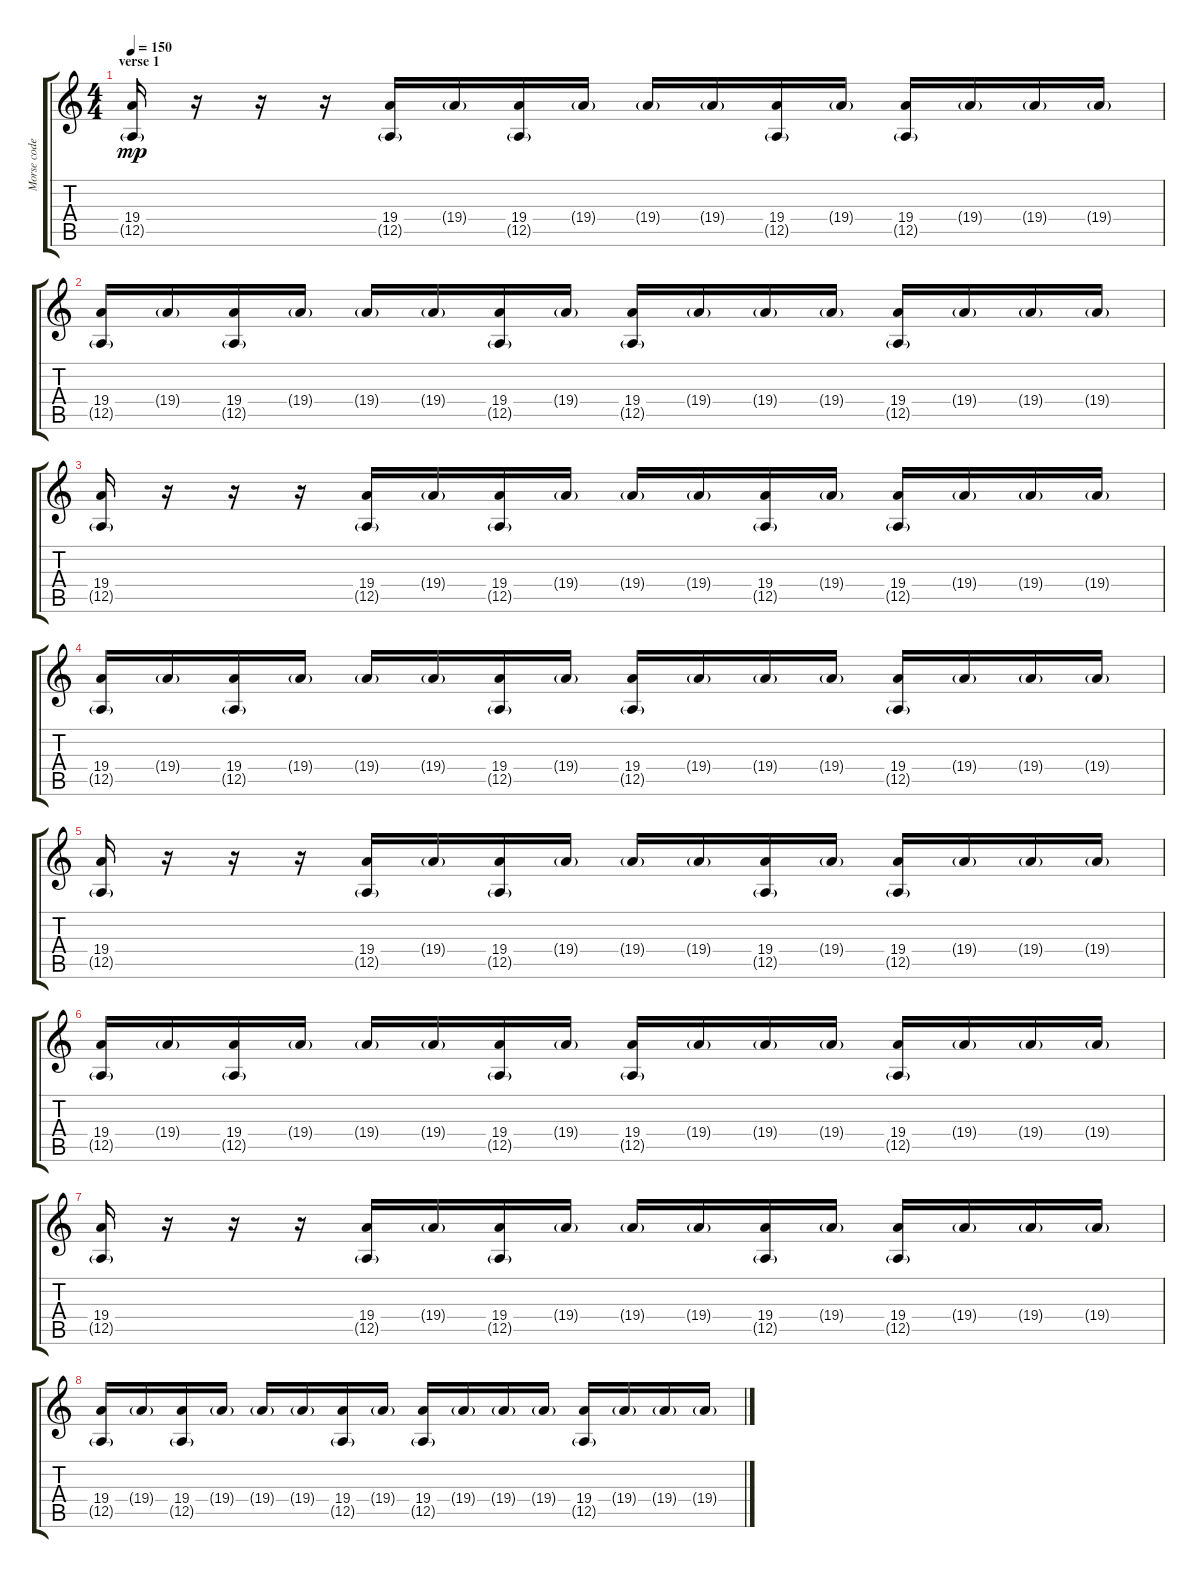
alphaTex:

\track ("Morse code" "Morse code") {instrument lead1square}
\staff {score tabs}
\tuning (E4 B3 G3 D3 A2 E2) {hide}
\ts (4 4)
\section ("" "verse 1")
\tempo 150
\clef g2
\ks c
(19.4 12.5{g}).16{dy mp} r.16 r.16 r.16 (19.4 12.5{g}).16 19.4{g}.16{balance 16} (19.4 12.5{g}).16{balance 8} 19.4{g}.16{balance 0} 19.4{g}.16{balance 4} 19.4{g}.16{balance 8} (19.4 12.5{g}).16{balance 8} 19.4{g}.16{balance 12} (19.4 12.5{g}).16{balance 8} 19.4{g}.16{balance 16} 19.4{g}.16{balance 12} 19.4{g}.16{balance 4} |
(19.4 12.5{g}).16{balance 8} 19.4{g}.16{balance 4} (19.4 12.5{g}).16{balance 8} 19.4{g}.16{balance 4} 19.4{g}.16{balance 0} 19.4{g}.16{balance 4} (19.4 12.5{g}).16{balance 8} 19.4{g}.16{balance 12} (19.4 12.5{g}).16{balance 8} 19.4{g}.16{balance 12} 19.4{g}.16{balance 16} 19.4{g}.16{balance 12} (19.4 12.5{g}).16{balance 8} 19.4{g}.16{balance 4} 19.4{g}.16{balance 0} 19.4{g}.16{balance 4} |
(19.4 12.5{g}).16 r.16 r.16 r.16 (19.4 12.5{g}).16 19.4{g}.16{balance 16} (19.4 12.5{g}).16{balance 8} 19.4{g}.16{balance 0} 19.4{g}.16{balance 4} 19.4{g}.16{balance 8} (19.4 12.5{g}).16{balance 8} 19.4{g}.16{balance 12} (19.4 12.5{g}).16{balance 8} 19.4{g}.16{balance 16} 19.4{g}.16{balance 12} 19.4{g}.16{balance 4} |
(19.4 12.5{g}).16{balance 8} 19.4{g}.16{balance 4} (19.4 12.5{g}).16{balance 8} 19.4{g}.16{balance 4} 19.4{g}.16{balance 0} 19.4{g}.16{balance 4} (19.4 12.5{g}).16{balance 8} 19.4{g}.16{balance 12} (19.4 12.5{g}).16{balance 8} 19.4{g}.16{balance 12} 19.4{g}.16{balance 16} 19.4{g}.16{balance 12} (19.4 12.5{g}).16{balance 8} 19.4{g}.16{balance 4} 19.4{g}.16{balance 0} 19.4{g}.16{balance 4} |
(19.4 12.5{g}).16 r.16 r.16 r.16 (19.4 12.5{g}).16 19.4{g}.16{balance 16} (19.4 12.5{g}).16{balance 8} 19.4{g}.16{balance 0} 19.4{g}.16{balance 4} 19.4{g}.16{balance 8} (19.4 12.5{g}).16{balance 8} 19.4{g}.16{balance 12} (19.4 12.5{g}).16{balance 8} 19.4{g}.16{balance 16} 19.4{g}.16{balance 12} 19.4{g}.16{balance 4} |
(19.4 12.5{g}).16{balance 8} 19.4{g}.16{balance 4} (19.4 12.5{g}).16{balance 8} 19.4{g}.16{balance 4} 19.4{g}.16{balance 0} 19.4{g}.16{balance 4} (19.4 12.5{g}).16{balance 8} 19.4{g}.16{balance 12} (19.4 12.5{g}).16{balance 8} 19.4{g}.16{balance 12} 19.4{g}.16{balance 16} 19.4{g}.16{balance 12} (19.4 12.5{g}).16{balance 8} 19.4{g}.16{balance 4} 19.4{g}.16{balance 0} 19.4{g}.16{balance 4} |
(19.4 12.5{g}).16 r.16 r.16 r.16 (19.4 12.5{g}).16 19.4{g}.16{balance 16} (19.4 12.5{g}).16{balance 8} 19.4{g}.16{balance 0} 19.4{g}.16{balance 4} 19.4{g}.16{balance 8} (19.4 12.5{g}).16{balance 8} 19.4{g}.16{balance 12} (19.4 12.5{g}).16{balance 8} 19.4{g}.16{balance 16} 19.4{g}.16{balance 12} 19.4{g}.16{balance 4} |
(19.4 12.5{g}).16{balance 8} 19.4{g}.16{balance 4} (19.4 12.5{g}).16{balance 8} 19.4{g}.16{balance 4} 19.4{g}.16{balance 0} 19.4{g}.16{balance 4} (19.4 12.5{g}).16{balance 8} 19.4{g}.16{balance 12} (19.4 12.5{g}).16{balance 8} 19.4{g}.16{balance 12} 19.4{g}.16{balance 16} 19.4{g}.16{balance 12} (19.4 12.5{g}).16{balance 8} 19.4{g}.16{balance 4} 19.4{g}.16{balance 0} 19.4{g}.16{balance 4}
